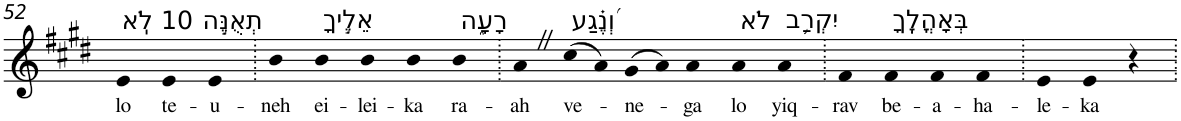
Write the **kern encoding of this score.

**kern	**text
*part1	*part1
*staff1	*staff1
*I"Piano	*
*I'Pno	*
!!LO:PB:g=z
*clefG2	*
*k[f#c#g#d#]	*
*E:	*
=52	=52
!LO:TX:a:t=10 לֹֽא	!
!	!LO:LY:b
4e	lo
!LO:TX:a:t=תְאֻנֶּ֣ה	!
!	!LO:LY:b
4e	te-
!	!LO:LY:b
4e	-u-
=53.	=53.
!	!LO:LY:b
4b	-neh
!LO:TX:a:t=אֵלֶ֣יךָ	!
!	!LO:LY:b
4b	ei-
!	!LO:LY:b
4b	-lei-
!	!LO:LY:b
4b	-ka
!LO:TX:a:t=רָעָ֑ה	!
!	!LO:LY:b
4b	ra-
=54.	=54.
!	!LO:LY:b
4aZ	-ah
!LO:TX:a:t=וְ֝נֶ֗גַע	!
!	!LO:LY:b
(>8cc#	ve-
8a)	.
!	!LO:LY:b
(>8g#	-ne-
8a)	.
!	!LO:LY:b
4a	-ga
!LO:TX:a:t=לֹא	!
!	!LO:LY:b
4a	lo
!LO:TX:a:t=יִקְרַ֥ב	!
!	!LO:LY:b
4a	yiq-
=55.	=55.
!	!LO:LY:b
4f#	-rav
!LO:TX:a:t=בְּאָהֳלֶֽךָ	!
!	!LO:LY:b
4f#	be-
!	!LO:LY:b
4f#	-a-
!	!LO:LY:b
4f#	-ha-
=56.	=56.
!	!LO:LY:b
4e	-le-
!	!LO:LY:b
4e	-ka
4r	.
=.	=.
*-	*-
